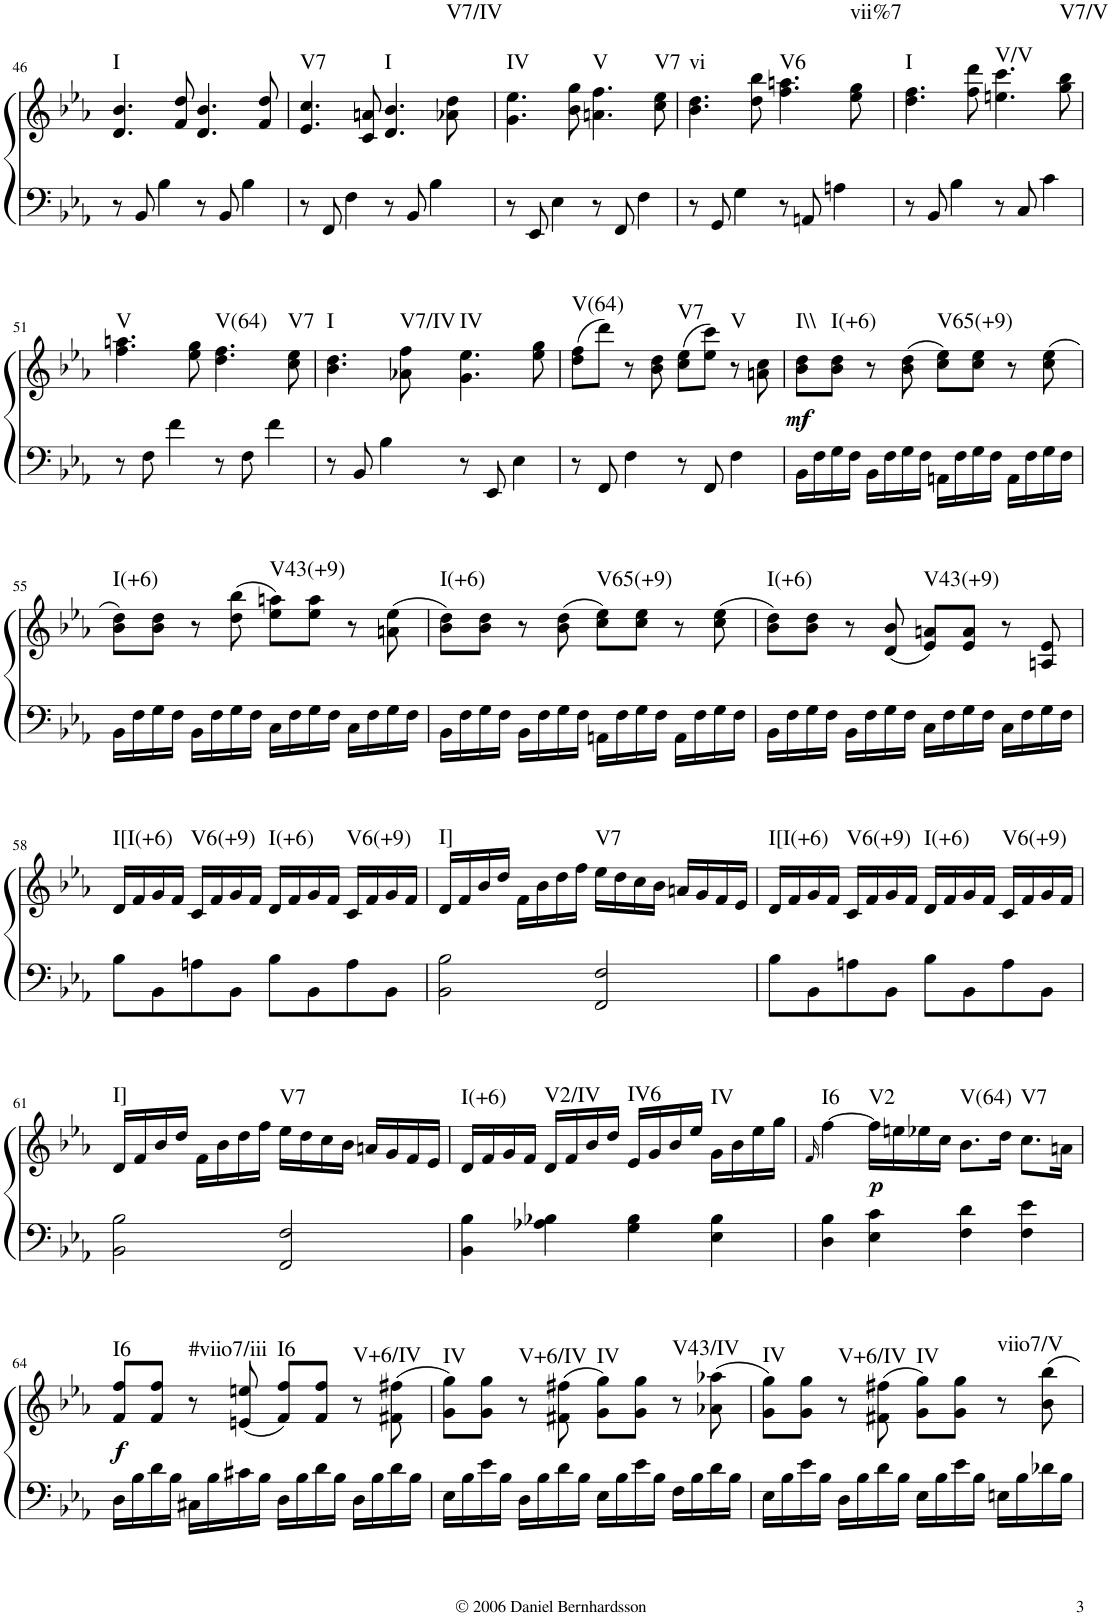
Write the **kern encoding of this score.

**kern	**kern	**dynam	**harte
*part1	*part1	*part1	*part1
*staff2	*staff1	*staff1/2	*
*I"Piano	*	*	*
*I'Pno.	*	*	*
!!LO:PB:g=z
*clefF4	*clefG2	*	*
*k[b-e-a-]	*k[b-e-a-]	*	*
*E-:	*E-:	*	*
*M4/4	*M4/4	*	*
*met(c)	*met(c)	*	*
=46	=46	=46	=46
!	!	!	!LO:H:kt=I
8r	4.d/ 4.b-/	.	N
8BB-/	.	.	.
4B-\	.	.	.
.	8f/ 8dd/	.	.
8r	4.d/ 4.b-/	.	.
8BB-/	.	.	.
4B-\	.	.	.
.	8f/ 8dd/	.	.
=47	=47	=47	=47
!	!	!	!LO:H:kt=V7
8r	4.e-/ 4.cc/	.	N
8FF/	.	.	.
4F\	.	.	.
.	8c/ 8an/	.	.
!	!	!	!LO:H:kt=I
8r	4.d/ 4.b-/	.	N
8BB-/	.	.	.
4B-\	.	.	.
!	!	!	!LO:H:kt=V7/IV
.	8a-X\ 8dd\	.	N
=48	=48	=48	=48
!	!	!	!LO:H:kt=IV
8r	4.g\ 4.ee-\	.	N
8EE-/	.	.	.
4E-\	.	.	.
.	8b-\ 8gg\	.	.
!	!	!	!LO:H:kt=V
8r	4.an\ 4.ff\	.	N
8FF/	.	.	.
4F\	.	.	.
!	!	!	!LO:H:kt=V7
.	8cc\ 8ee-\	.	N
=49	=49	=49	=49
!	!	!	!LO:H:kt=vi
8r	4.b-\ 4.dd\	.	N
8GG/	.	.	.
4G\	.	.	.
.	8dd\ 8bb-\	.	.
!	!	!	!LO:H:kt=V6
8r	4.ff\ 4.aan\	.	N
8AAn/	.	.	.
4An\	.	.	.
!	!	!	!LO:H:kt=vii%7
.	8ee-\ 8gg\	.	N
=50	=50	=50	=50
!	!	!	!LO:H:kt=I
8r	4.dd\ 4.ff\	.	N
8BB-/	.	.	.
4B-\	.	.	.
.	8ff\ 8ddd\	.	.
!	!	!	!LO:H:kt=V/V
8r	4.een\ 4.ccc\	.	N
8C/	.	.	.
4c\	.	.	.
!	!	!	!LO:H:kt=V7/V
.	8gg\ 8bb-\	.	N
!!LO:LB:g=z
=51	=51	=51	=51
!	!	!	!LO:H:kt=V
8r	4.ff\ 4.aan\	.	N
8F\	.	.	.
4f\	.	.	.
.	8ee-\ 8gg\	.	.
!	!	!	!LO:H:kt=V(64)
8r	4.dd\ 4.ff\	.	N
8F\	.	.	.
4f\	.	.	.
!	!	!	!LO:H:kt=V7
.	8cc\ 8ee-\	.	N
=52	=52	=52	=52
!	!	!	!LO:H:kt=I
8r	4.b-\ 4.dd\	.	N
8BB-/	.	.	.
4B-\	.	.	.
!	!	!	!LO:H:kt=V7/IV
.	8a-X\ 8ff\	.	N
!	!	!	!LO:H:kt=IV
8r	4.g\ 4.ee-\	.	N
8EE-/	.	.	.
4E-\	.	.	.
.	8ee-\ 8gg\	.	.
=53	=53	=53	=53
!	!	!	!LO:H:kt=V(64)
8r	(8dd\ 8ff\L	.	N
8FF/	8ddd\J)	.	.
4F\	8r	.	.
.	8b-\ 8dd\	.	.
!	!	!	!LO:H:kt=V7
8r	(8cc\ 8ee-\L	.	N
8FF/	8ee-\ 8ccc\J)	.	.
!	!	!	!LO:H:kt=V
4F\	8r	.	N
.	8an\ 8cc\	.	.
=54	=54	=54	=54
!	!	!LO:DY:b	!LO:H:kt=I\\
16BB-\LL	8b-\ 8dd\L	mf	N
16F\	.	.	.
!	!	!	!LO:H:kt=I(+6)
16G\	8b-\ 8dd\J	.	N
16F\JJ	.	.	.
16BB-\LL	8r	.	.
16F\	.	.	.
16G\	(8b-\ 8dd\	.	.
16F\JJ	.	.	.
!	!	!	!LO:H:kt=V65(+9)
16AAn\LL	8cc\ 8ee-\L)	.	N
16F\	.	.	.
16G\	8cc\ 8ee-\J	.	.
16F\JJ	.	.	.
16AA\LL	8r	.	.
16F\	.	.	.
16G\	(8cc\ 8ee-\	.	.
16F\JJ	.	.	.
!!LO:LB:g=z
=55	=55	=55	=55
!	!	!	!LO:H:kt=I(+6)
16BB-\LL	8b-\ 8dd\L)	.	N
16F\	.	.	.
16G\	8b-\ 8dd\J	.	.
16F\JJ	.	.	.
16BB-\LL	8r	.	.
16F\	.	.	.
16G\	(8dd\ 8bb-\	.	.
16F\JJ	.	.	.
!	!	!	!LO:H:kt=V43(+9)
16C\LL	8ee-\ 8aan\L)	.	N
16F\	.	.	.
16G\	8ee-\ 8aa\J	.	.
16F\JJ	.	.	.
16C\LL	8r	.	.
16F\	.	.	.
16G\	(8an\ 8ee-\	.	.
16F\JJ	.	.	.
=56	=56	=56	=56
!	!	!	!LO:H:kt=I(+6)
16BB-\LL	8b-\ 8dd\L)	.	N
16F\	.	.	.
16G\	8b-\ 8dd\J	.	.
16F\JJ	.	.	.
16BB-\LL	8r	.	.
16F\	.	.	.
16G\	(8b-\ 8dd\	.	.
16F\JJ	.	.	.
!	!	!	!LO:H:kt=V65(+9)
16AAn\LL	8cc\ 8ee-\L)	.	N
16F\	.	.	.
16G\	8cc\ 8ee-\J	.	.
16F\JJ	.	.	.
16AA\LL	8r	.	.
16F\	.	.	.
16G\	(8cc\ 8ee-\	.	.
16F\JJ	.	.	.
=57	=57	=57	=57
!	!	!	!LO:H:kt=I(+6)
16BB-\LL	8b-\ 8dd\L)	.	N
16F\	.	.	.
16G\	8b-\ 8dd\J	.	.
16F\JJ	.	.	.
16BB-\LL	8r	.	.
16F\	.	.	.
16G\	(8d/ 8b-/	.	.
16F\JJ	.	.	.
!	!	!	!LO:H:kt=V43(+9)
16C\LL	8e-/ 8an/L)	.	N
16F\	.	.	.
16G\	8e-/ 8a/J	.	.
16F\JJ	.	.	.
16C\LL	8r	.	.
16F\	.	.	.
16G\	8An/ 8e-/	.	.
16F\JJ	.	.	.
!!LO:LB:g=z
=58	=58	=58	=58
!	!	!	!LO:H:kt=I[I(+6)
8B-\L	16d/LL	.	N
.	16f/	.	.
8BB-\	16g/	.	.
.	16f/JJ	.	.
!	!	!	!LO:H:kt=V6(+9)
8An\	16c/LL	.	N
.	16f/	.	.
8BB-\J	16g/	.	.
.	16f/JJ	.	.
!	!	!	!LO:H:kt=I(+6)
8B-\L	16d/LL	.	N
.	16f/	.	.
8BB-\	16g/	.	.
.	16f/JJ	.	.
!	!	!	!LO:H:kt=V6(+9)
8A\	16c/LL	.	N
.	16f/	.	.
8BB-\J	16g/	.	.
.	16f/JJ	.	.
=59	=59	=59	=59
!	!	!	!LO:H:kt=I]
2BB-\ 2B-\	16d/LL	.	N
.	16f/	.	.
.	16b-/	.	.
.	16dd/JJ	.	.
.	16f\LL	.	.
.	16b-\	.	.
.	16dd\	.	.
.	16ff\JJ	.	.
!	!	!	!LO:H:kt=V7
2FF/ 2F/	16ee-\LL	.	N
.	16dd\	.	.
.	16cc\	.	.
.	16b-\JJ	.	.
.	16an/LL	.	.
.	16g/	.	.
.	16f/	.	.
.	16e-/JJ	.	.
=60	=60	=60	=60
!	!	!	!LO:H:kt=I[I(+6)
8B-\L	16d/LL	.	N
.	16f/	.	.
8BB-\	16g/	.	.
.	16f/JJ	.	.
!	!	!	!LO:H:kt=V6(+9)
8An\	16c/LL	.	N
.	16f/	.	.
8BB-\J	16g/	.	.
.	16f/JJ	.	.
!	!	!	!LO:H:kt=I(+6)
8B-\L	16d/LL	.	N
.	16f/	.	.
8BB-\	16g/	.	.
.	16f/JJ	.	.
!	!	!	!LO:H:kt=V6(+9)
8A\	16c/LL	.	N
.	16f/	.	.
8BB-\J	16g/	.	.
.	16f/JJ	.	.
!!LO:LB:g=z
=61	=61	=61	=61
!	!	!	!LO:H:kt=I]
2BB-\ 2B-\	16d/LL	.	N
.	16f/	.	.
.	16b-/	.	.
.	16dd/JJ	.	.
.	16f\LL	.	.
.	16b-\	.	.
.	16dd\	.	.
.	16ff\JJ	.	.
!	!	!	!LO:H:kt=V7
2FF/ 2F/	16ee-\LL	.	N
.	16dd\	.	.
.	16cc\	.	.
.	16b-\JJ	.	.
.	16an/LL	.	.
.	16g/	.	.
.	16f/	.	.
.	16e-/JJ	.	.
=62	=62	=62	=62
!	!	!	!LO:H:kt=I(+6)
4BB-\ 4B-\	16d/LL	.	N
.	16f/	.	.
.	16g/	.	.
.	16f/JJ	.	.
!	!	!	!LO:H:kt=V2/IV
4A-X\ 4B-X\	16d/LL	.	N
.	16f/	.	.
.	16b-/	.	.
.	16dd/JJ	.	.
!	!	!	!LO:H:kt=IV6
4G\ 4B-\	16e-/LL	.	N
.	16g/	.	.
.	16b-/	.	.
.	16ee-/JJ	.	.
!	!	!	!LO:H:kt=IV
4E-\ 4B-\	16g\LL	.	N
.	16b-\	.	.
.	16ee-\	.	.
.	16gg\JJ	.	.
=63	=63	=63	=63
.	16qf/	.	.
!	!	!	!LO:H:kt=I6
4D\ 4B-\	[4ff\	.	N
!	!	!LO:DY:b	!LO:H:kt=V2
4E-\ 4c\	16ff\LL]	p	N
.	16een\	.	.
.	16ee-X\	.	.
.	16cc\JJ	.	.
!	!	!	!LO:H:kt=V(64)
4F\ 4d\	8.b-\L	.	N
.	16dd\Jk	.	.
!	!	!	!LO:H:kt=V7
4F\ 4e-\	8.cc\L	.	N
.	16an\Jk	.	.
!!LO:LB:g=z
=64	=64	=64	=64
!	!	!LO:DY:b	!LO:H:kt=I6
16D\LL	8f/ 8ff/L	f	N
16B-\	.	.	.
16d\	8f/ 8ff/J	.	.
16B-\JJ	.	.	.
!	!	!	!LO:H:kt=#viio7/iii
16C#X\LL	8r	.	N
16B-\	.	.	.
16c#X\	(8en/ 8een/	.	.
16B-\JJ	.	.	.
!	!	!	!LO:H:kt=I6
16D\LL	8f/ 8ff/L)	.	N
16B-\	.	.	.
16d\	8f/ 8ff/J	.	.
16B-\JJ	.	.	.
!	!	!	!LO:H:kt=V+6/IV
16D\LL	8r	.	N
16B-\	.	.	.
16d\	(8f#X\ 8ff#X\	.	.
16B-\JJ	.	.	.
=65	=65	=65	=65
!	!	!	!LO:H:kt=IV
16E-\LL	8g\ 8gg\L)	.	N
16B-\	.	.	.
16e-\	8g\ 8gg\J	.	.
16B-\JJ	.	.	.
!	!	!	!LO:H:kt=V+6/IV
16D\LL	8r	.	N
16B-\	.	.	.
16d\	(8f#X\ 8ff#X\	.	.
16B-\JJ	.	.	.
!	!	!	!LO:H:kt=IV
16E-\LL	8g\ 8gg\L)	.	N
16B-\	.	.	.
16e-\	8g\ 8gg\J	.	.
16B-\JJ	.	.	.
!	!	!	!LO:H:kt=V43/IV
16F\LL	8r	.	N
16B-\	.	.	.
16d\	(8a-X\ 8aa-X\	.	.
16B-\JJ	.	.	.
=66	=66	=66	=66
!	!	!	!LO:H:kt=IV
16E-\LL	8g\ 8gg\L)	.	N
16B-\	.	.	.
16e-\	8g\ 8gg\J	.	.
16B-\JJ	.	.	.
!	!	!	!LO:H:kt=V+6/IV
16D\LL	8r	.	N
16B-\	.	.	.
16d\	(8f#X\ 8ff#X\	.	.
16B-\JJ	.	.	.
!	!	!	!LO:H:kt=IV
16E-\LL	8g\ 8gg\L)	.	N
16B-\	.	.	.
16e-\	8g\ 8gg\J	.	.
16B-\JJ	.	.	.
!	!	!	!LO:H:kt=viio7/V
16En\LL	8r	.	N
16B-\	.	.	.
16d-X\	8b-\ 8bb-\	.	.
16B-\JJ	.	.	.
=	=	=	=
*-	*-	*-	*-
